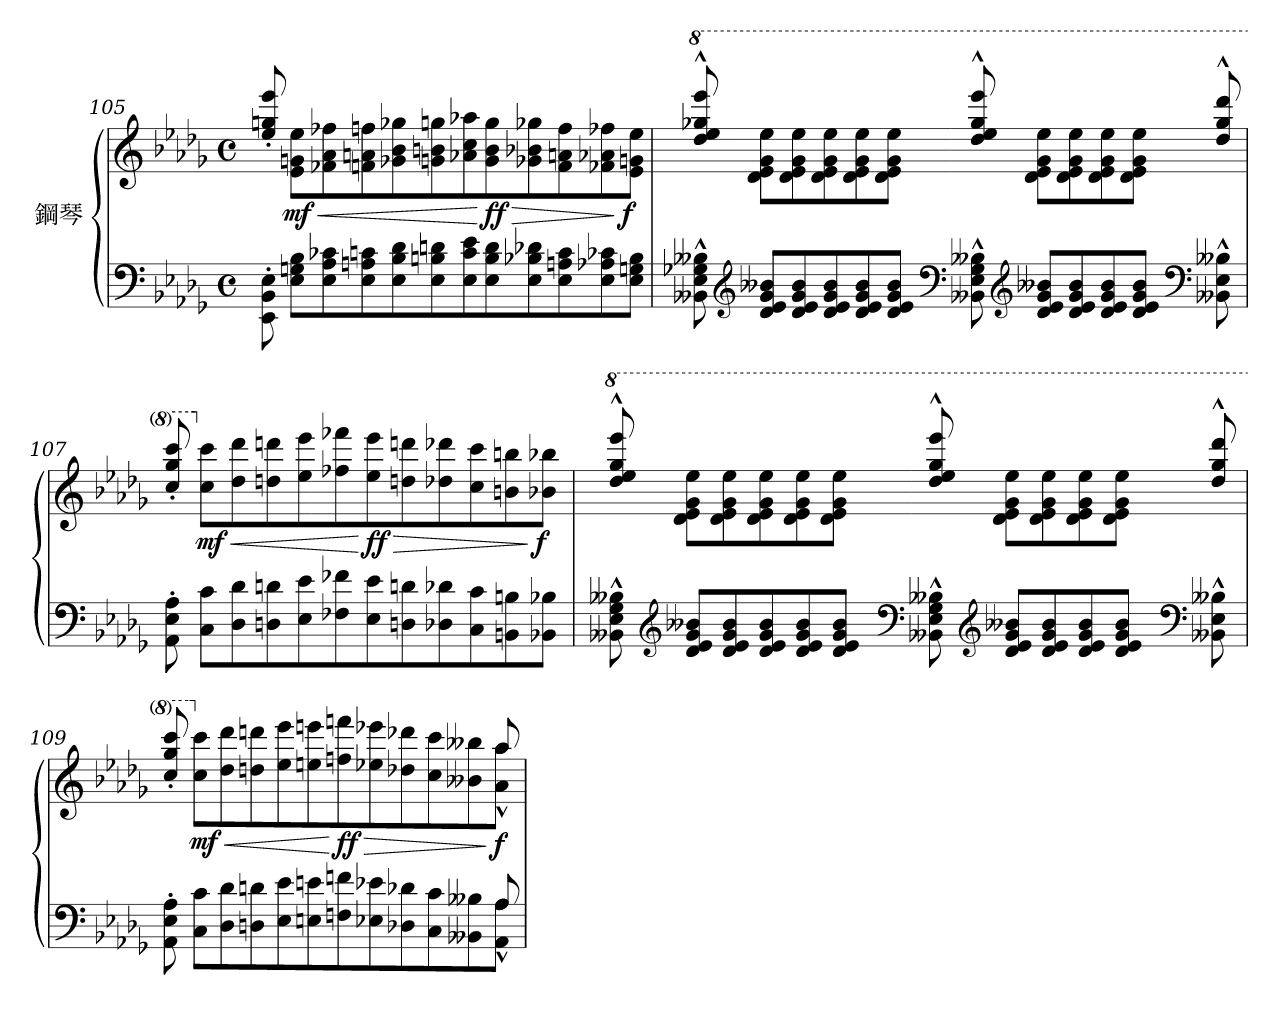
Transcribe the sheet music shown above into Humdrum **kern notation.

**kern	**kern	**dynam
*part1	*part1	*part1
*staff2	*staff1	*staff1/2
*I"鋼琴	*	*
*clefF4	*clefG2	*
*k[b-e-a-d-g-]	*k[b-e-a-d-g-]	*
*M4/4	*M4/4	*
*met(c)	*met(c)	*
*MM72	*MM72	*
*Xtuplet	*Xtuplet	*
=105	=105	=105
12EE-\' 12BB-\' 12E-\'	12ee-/' 12ggn/' 12eee-/'	.
*	*MM96	*
!	!	!LO:HP:b
!	!	!LO:DY:n=1:b
12E-\ 12Gn\ 12B-\L	12e-\ 12gn\ 12ee-\L	< mf
12E-\ 12A-\ 12c-X\	12f-X\ 12a-\ 12ff-X\	.
12E-\ 12An\ 12cn\	12fn\ 12an\ 12ffn\	.
12E-\ 12B-\ 12d-\	12g-X\ 12b-\ 12gg-X\	.
12E-\ 12Bn\ 12dn\	12gn\ 12bn\ 12ggn\	.
12E-\ 12c\ 12e-\	12a-X\ 12cc\ 12aa-X\	.
!	!	!LO:HP:n=1:b
!	!	!LO:DY:n=2:b
12E-\ 12B\ 12d\	12g\ 12b\ 12gg\	[ > ff
12E-\ 12B-X\ 12d-X\	12g-X\ 12b-X\ 12gg-X\	.
12E-\ 12An\ 12c\	12f\ 12an\ 12ff\	.
12E-\ 12A-X\ 12c-X\	12f-X\ 12a-X\ 12ff-X\	.
!	!	!LO:DY:n=3:b
12E-\ 12Gn\ 12B-\J	12e-\ 12gn\ 12ee-\J	] f
!!LO:LB:g=z
=106	=106	=106
*	*8va	*
!	!	!LO:DY:b
12BB--X\^^ 12E-\^^ 12G-X\^^ 12B--X\^^	12ddd-/^^ 12eee-/^^ 12ggg-X/^^ 12eeee-/^^	other-dynamics
*clefG2	*	*
12d-/ 12e-/ 12g-/ 12b--X/L	12dd-\ 12ee-\ 12gg-\ 12eee-\L	.
12d-/ 12e-/ 12g-/ 12b--/	12dd-\ 12ee-\ 12gg-\ 12eee-\	.
12d-/ 12e-/ 12g-/ 12b--/	12dd-\ 12ee-\ 12gg-\ 12eee-\	.
12d-/ 12e-/ 12g-/ 12b--/	12dd-\ 12ee-\ 12gg-\ 12eee-\	.
12d-/ 12e-/ 12g-/ 12b--/J	12dd-\ 12ee-\ 12gg-\ 12eee-\J	.
*clefF4	*	*
12BB--X\^^ 12E-\^^ 12G-\^^ 12B--X\^^	12ddd-/^^ 12eee-/^^ 12ggg-/^^ 12eeee-/^^	.
*clefG2	*	*
12d-/ 12e-/ 12g-/ 12b--X/L	12dd-\ 12ee-\ 12gg-\ 12eee-\L	.
12d-/ 12e-/ 12g-/ 12b--/	12dd-\ 12ee-\ 12gg-\ 12eee-\	.
12d-/ 12e-/ 12g-/ 12b--/	12dd-\ 12ee-\ 12gg-\ 12eee-\	.
12d-/ 12e-/ 12g-/ 12b--/J	12dd-\ 12ee-\ 12gg-\ 12eee-\J	.
*clefF4	*	*
12BB--X\^^ 12E-\^^ 12B--X\^^	12ddd-/^^ 12ggg-/^^ 12dddd-/^^	.
=107	=107	=107
*	*MM72	*
12AA-\' 12E-\' 12A-\'	12ccc/' 12ggg-/' 12cccc/'	.
*	*X8va	*
*	*MM96	*
!	!	!LO:HP:b
!	!	!LO:DY:n=1:b
12C\ 12c\L	12cc\ 12ccc\L	< mf
12D-\ 12d-\	12dd-\ 12ddd-\	.
12Dn\ 12dn\	12ddn\ 12dddn\	.
12E-\ 12e-\	12ee-\ 12eee-\	.
12F-X\ 12f-X\	12ff-X\ 12fff-X\	.
!	!	!LO:HP:n=1:b
!	!	!LO:DY:n=2:b
12E-\ 12e-\	12ee-\ 12eee-\	[ > ff
12Dn\ 12dn\	12ddn\ 12dddn\	.
12D-X\ 12d-X\	12dd-X\ 12ddd-X\	.
12C\ 12c\	12cc\ 12ccc\	.
12BBn\ 12Bn\	12bn\ 12bbn\	.
!	!	!LO:DY:n=3:b
12BB-X\ 12B-X\J	12b-X\ 12bb-X\J	] f
!!LO:LB:g=z
=108	=108	=108
*	*8va	*
!	!	!LO:DY:b
12BB--X\^^ 12E-\^^ 12G-\^^ 12B--X\^^	12ddd-/^^ 12eee-/^^ 12ggg-/^^ 12eeee-/^^	other-dynamics
*clefG2	*	*
12d-/ 12e-/ 12g-/ 12b--X/L	12dd-\ 12ee-\ 12gg-\ 12eee-\L	.
12d-/ 12e-/ 12g-/ 12b--/	12dd-\ 12ee-\ 12gg-\ 12eee-\	.
12d-/ 12e-/ 12g-/ 12b--/	12dd-\ 12ee-\ 12gg-\ 12eee-\	.
12d-/ 12e-/ 12g-/ 12b--/	12dd-\ 12ee-\ 12gg-\ 12eee-\	.
12d-/ 12e-/ 12g-/ 12b--/J	12dd-\ 12ee-\ 12gg-\ 12eee-\J	.
*clefF4	*	*
12BB--X\^^ 12E-\^^ 12G-\^^ 12B--X\^^	12ddd-/^^ 12eee-/^^ 12ggg-/^^ 12eeee-/^^	.
*clefG2	*	*
12d-/ 12e-/ 12g-/ 12b--X/L	12dd-\ 12ee-\ 12gg-\ 12eee-\L	.
12d-/ 12e-/ 12g-/ 12b--/	12dd-\ 12ee-\ 12gg-\ 12eee-\	.
12d-/ 12e-/ 12g-/ 12b--/	12dd-\ 12ee-\ 12gg-\ 12eee-\	.
12d-/ 12e-/ 12g-/ 12b--/J	12dd-\ 12ee-\ 12gg-\ 12eee-\J	.
*clefF4	*	*
12BB--X\^^ 12E-\^^ 12B--X\^^	12ddd-/^^ 12ggg-/^^ 12dddd-/^^	.
=109	=109	=109
*	*MM72	*
*^	*^	*
12AA-\' 12E-\' 12A-\'	2.ryy	12ccc/' 12ggg-/' 12cccc/'	2.ryy	.
*	*	*X8va	*	*
*	*	*MM96	*	*
!	!	!	!	!LO:HP:b
!	!	!	!	!LO:DY:n=1:b
12C\ 12c\L	.	12cc\ 12ccc\L	.	< mf
12D-\ 12d-\	.	12dd-\ 12ddd-\	.	.
12Dn\ 12dn\	.	12ddn\ 12dddn\	.	.
12E-\ 12e-\	.	12ee-\ 12eee-\	.	.
12En\ 12en\	.	12een\ 12eeen\	.	.
!	!	!	!	!LO:HP:n=1:b
!	!	!	!	!LO:DY:n=2:b
12Fn\ 12fn\	.	12ffn\ 12fffn\	.	[ > ff
12E-X\ 12e-X\	.	12ee-X\ 12eee-X\	.	.
12D-X\ 12d-X\	.	12dd-X\ 12ddd-X\	.	.
12C\ 12c\	12ryy	12cc\ 12ccc\	12ryy	.
12BB--X\ 12B--X\	12ryy	12b--X\ 12bb--X\	12ryy	.
!	!	!	!	!LO:DY:n=3:b
12AA-\ 12A-\J	12A-^^/	12a-\ 12aa-\J	12aa-^^/	] f
*v	*v	*	*	*
*	*v	*v	*
=	=	=
*-	*-	*-
